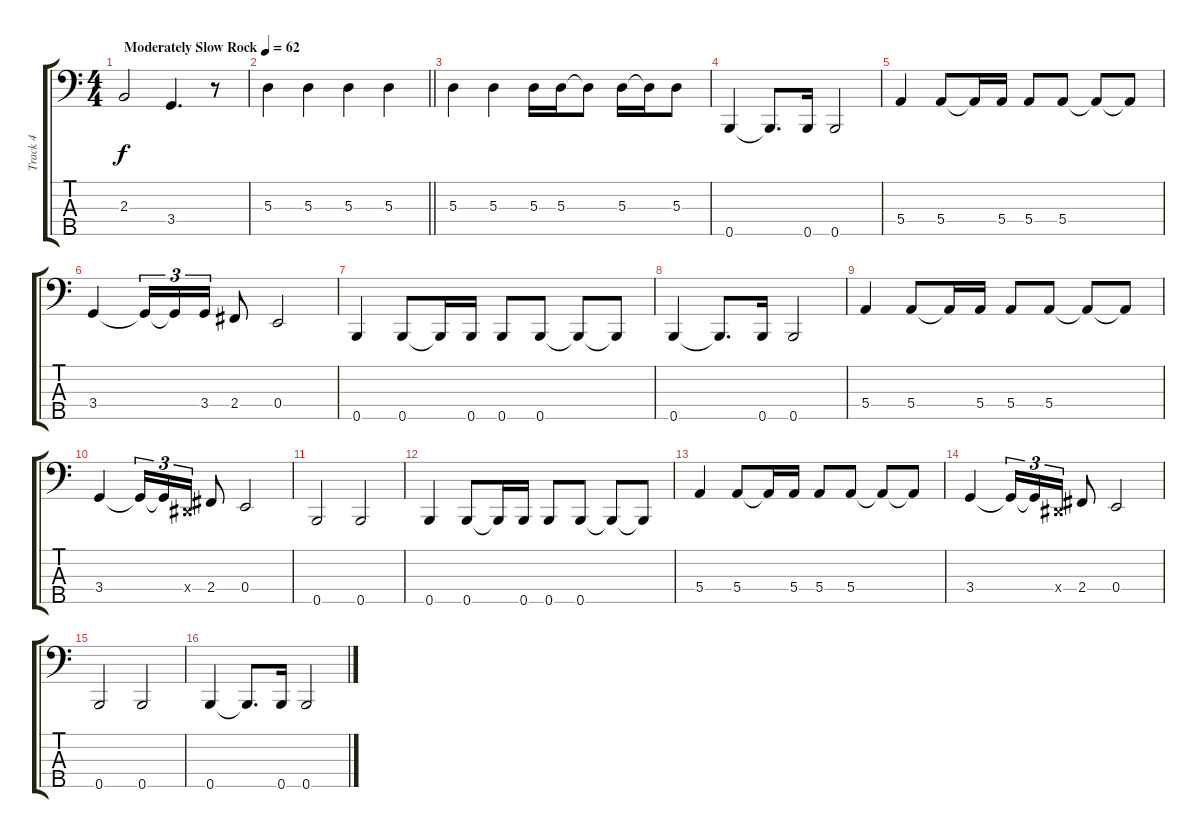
\track ("Track 4" "Track 4") {instrument electricbassfinger}
\staff {score tabs}
\tuning (G2 D2 A1 E1 B0) {hide}
\ts (4 4)
\tempo (62 "Moderately Slow Rock")
\clef f4
\ks c
2.3.2{dy f instrument electricbassfinger} 3.4.4{d} r.8 |
\barLineRight lightlight
5.3.4 5.3.4 5.3.4 5.3.4 |
5.3.4 5.3.4 5.3.16 5.3.16 5.3{t}.8 5.3.16 5.3{t}.16 5.3.8 |
0.5.4 0.5{t}.8{d} 0.5.16 0.5.2 |
5.4.4 5.4.8 5.4{t}.16 5.4.16 5.4.8 5.4.8 5.4{t}.8 5.4{t}.8 |
3.4.4 3.4{t}.16{tu (3 2)} 3.4{t}.16{tu (3 2)} 3.4.16{tu (3 2)} 2.4.8 0.4.2 |
0.5.4 0.5.8 0.5{t}.16 0.5.16 0.5.8 0.5.8 0.5{t}.8 0.5{t}.8 |
0.5.4 0.5{t}.8{d} 0.5.16 0.5.2 |
5.4.4 5.4.8 5.4{t}.16 5.4.16 5.4.8 5.4.8 5.4{t}.8 5.4{t}.8 |
3.4.4 3.4{t}.16{tu (3 2)} 3.4{t}.16{tu (3 2)} -1.4{x}.16{tu (3 2)} 2.4.8 0.4.2 |
0.5.2 0.5.2 |
0.5.4 0.5.8 0.5{t}.16 0.5.16 0.5.8 0.5.8 0.5{t}.8 0.5{t}.8 |
5.4.4 5.4.8 5.4{t}.16 5.4.16 5.4.8 5.4.8 5.4{t}.8 5.4{t}.8 |
3.4.4 3.4{t}.16{tu (3 2)} 3.4{t}.16{tu (3 2)} -1.4{x}.16{tu (3 2)} 2.4.8 0.4.2 |
0.5.2 0.5.2 |
0.5.4 0.5{t}.8{d} 0.5.16 0.5.2
